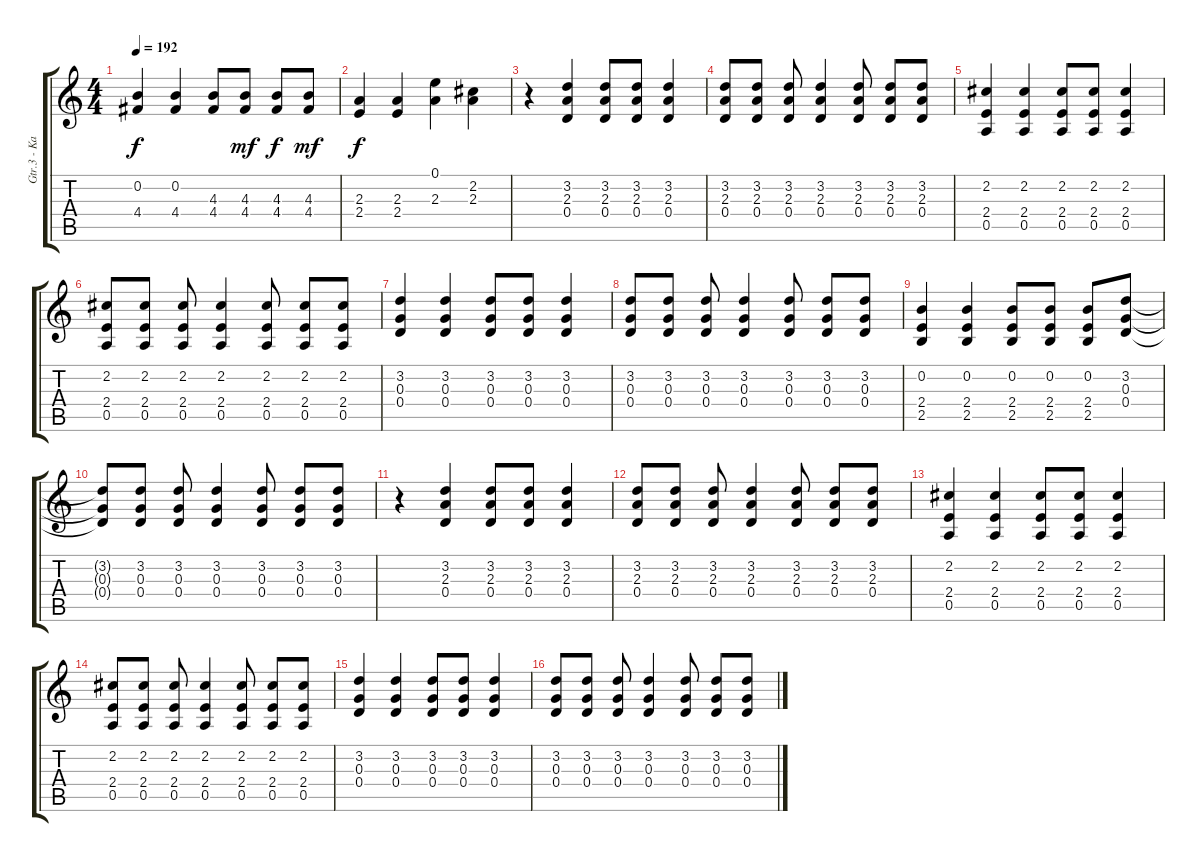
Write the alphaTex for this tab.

\track ("Gtr.3 - Ka" "Gtr.3 - Ka") {instrument distortionguitar}
\staff {score tabs}
\tuning (E4 B3 G3 D3 A2 E2) {hide}
\ts (4 4)
\tempo 192
\clef g2
\ks c
(0.2 4.4).4{dy f} (0.2 4.4).4 (4.3 4.4).8 (4.3 4.4).8{dy mf} (4.3 4.4).8{dy f} (4.3 4.4).8{dy mf} |
(2.3 2.4).4{dy f} (2.3 2.4).4 (0.1 2.3).4 (2.2 2.3).4 |
r.4 (3.2 2.3 0.4).4 (3.2 2.3 0.4).8 (3.2 2.3 0.4).8 (3.2 2.3 0.4).4 |
(3.2 2.3 0.4).8 (3.2 2.3 0.4).8 (3.2 2.3 0.4).8 (3.2 2.3 0.4).4 (3.2 2.3 0.4).8 (3.2 2.3 0.4).8 (3.2 2.3 0.4).8 |
(2.2 2.4 0.5).4 (2.2 2.4 0.5).4 (2.2 2.4 0.5).8 (2.2 2.4 0.5).8 (2.2 2.4 0.5).4 |
(2.2 2.4 0.5).8 (2.2 2.4 0.5).8 (2.2 2.4 0.5).8 (2.2 2.4 0.5).4 (2.2 2.4 0.5).8 (2.2 2.4 0.5).8 (2.2 2.4 0.5).8 |
(3.2 0.3 0.4).4 (3.2 0.3 0.4).4 (3.2 0.3 0.4).8 (3.2 0.3 0.4).8 (3.2 0.3 0.4).4 |
(3.2 0.3 0.4).8 (3.2 0.3 0.4).8 (3.2 0.3 0.4).8 (3.2 0.3 0.4).4 (3.2 0.3 0.4).8 (3.2 0.3 0.4).8 (3.2 0.3 0.4).8 |
(0.2 2.4 2.5).4 (0.2 2.4 2.5).4 (0.2 2.4 2.5).8 (0.2 2.4 2.5).8 (0.2 2.4 2.5).8 (3.2 0.3 0.4).8 |
(3.2{t} 0.3{t} 0.4{t}).8 (3.2 0.3 0.4).8 (3.2 0.3 0.4).8 (3.2 0.3 0.4).4 (3.2 0.3 0.4).8 (3.2 0.3 0.4).8 (3.2 0.3 0.4).8 |
r.4 (3.2 2.3 0.4).4 (3.2 2.3 0.4).8 (3.2 2.3 0.4).8 (3.2 2.3 0.4).4 |
(3.2 2.3 0.4).8 (3.2 2.3 0.4).8 (3.2 2.3 0.4).8 (3.2 2.3 0.4).4 (3.2 2.3 0.4).8 (3.2 2.3 0.4).8 (3.2 2.3 0.4).8 |
(2.2 2.4 0.5).4 (2.2 2.4 0.5).4 (2.2 2.4 0.5).8 (2.2 2.4 0.5).8 (2.2 2.4 0.5).4 |
(2.2 2.4 0.5).8 (2.2 2.4 0.5).8 (2.2 2.4 0.5).8 (2.2 2.4 0.5).4 (2.2 2.4 0.5).8 (2.2 2.4 0.5).8 (2.2 2.4 0.5).8 |
(3.2 0.3 0.4).4 (3.2 0.3 0.4).4 (3.2 0.3 0.4).8 (3.2 0.3 0.4).8 (3.2 0.3 0.4).4 |
(3.2 0.3 0.4).8 (3.2 0.3 0.4).8 (3.2 0.3 0.4).8 (3.2 0.3 0.4).4 (3.2 0.3 0.4).8 (3.2 0.3 0.4).8 (3.2 0.3 0.4).8
